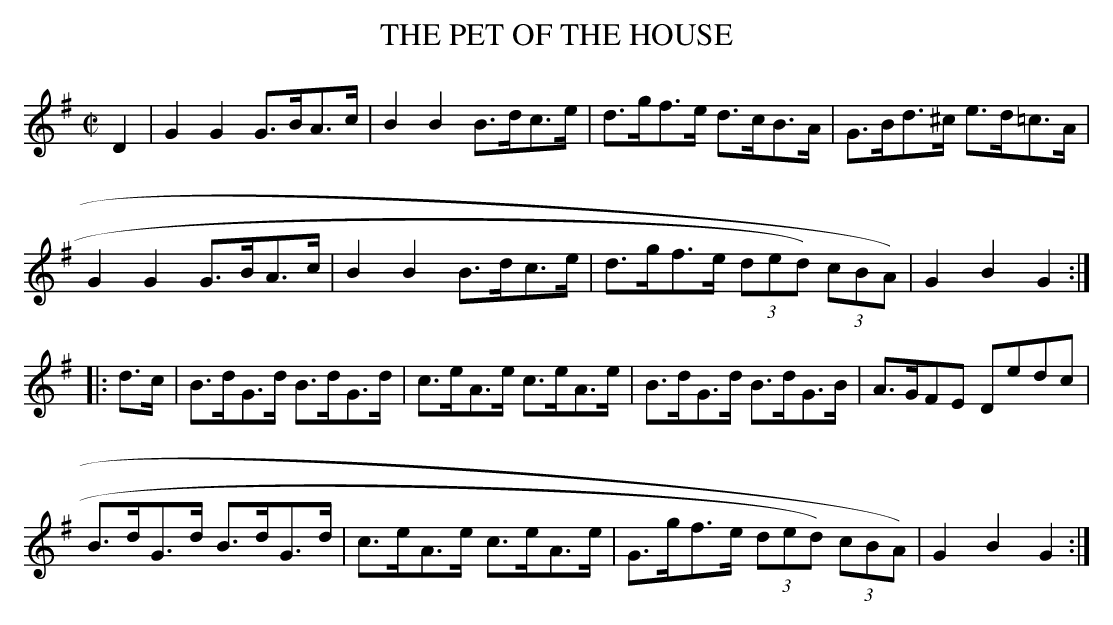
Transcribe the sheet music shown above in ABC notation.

X:1
T: THE PET OF THE HOUSE
M: C|
L: 1/8
K: G
D2|G2 G2 G>BA>c|B2 B2 B>dc>e|d>gf>e d>cB>A|G>Bd>^c e>d=c>A|
G2 G2 G>BA>c|B2 B2 B>dc>e|d>gf>e (3ded) (3cBA)|G2 B2 G2:|
|:d>c|B>dG>d B>dG>d|c>eA>e c>eA>e|B>dG>d B>dG>B|A>GFE Dedc|
B>dG>d B>dG>d|c>eA>e c>eA>e|G>gf>e (3ded) (3cBA)|G2 B2 G2:|
